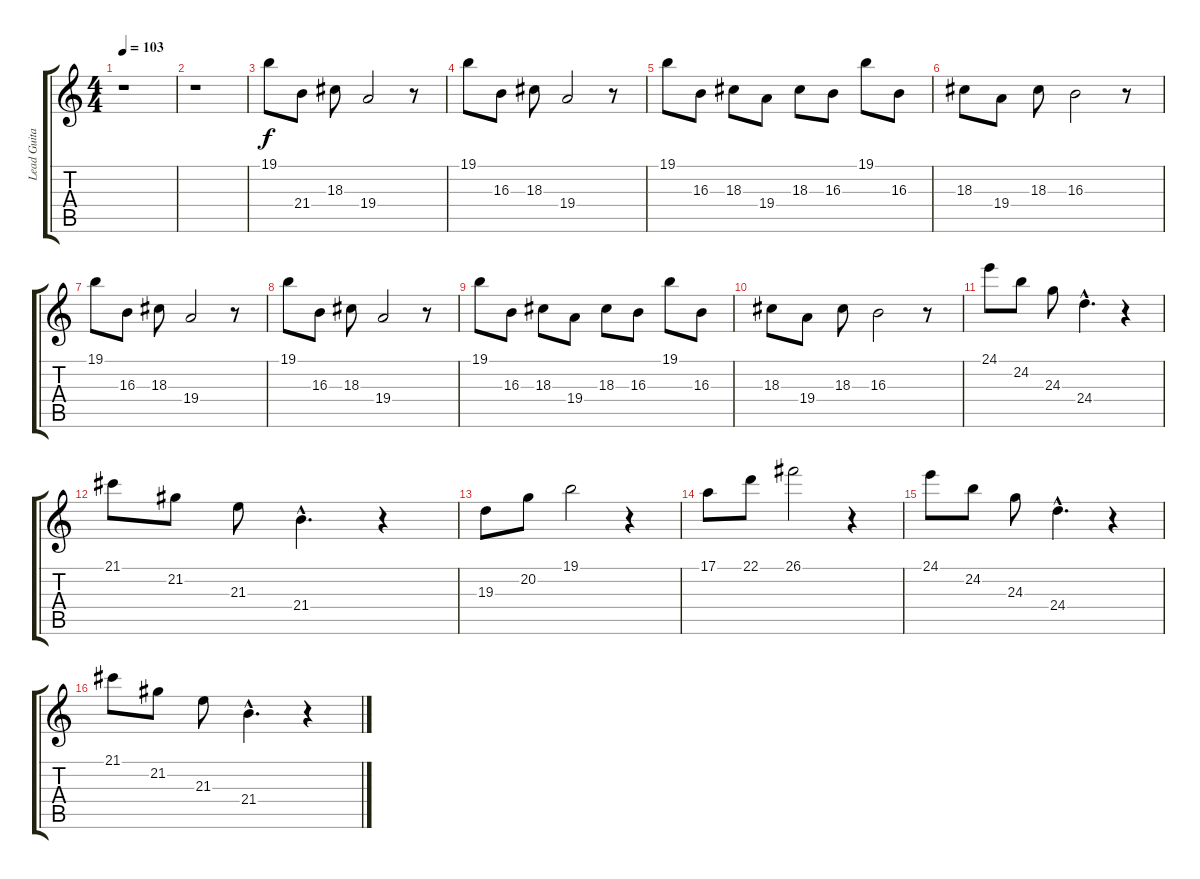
\track ("Lead Guitar" "Lead Guita") {instrument fx4atmosphere}
\staff {score tabs}
\tuning (E4 B3 G3 D3 A2 E2) {hide}
\ts (4 4)
\tempo 103
\clef g2
\ks c
r.1{dy f instrument fx4atmosphere} |
r.1 |
19.1.8 21.4.8 18.3.8 19.4.2 r.8 |
19.1.8 16.3.8 18.3.8 19.4.2 r.8 |
19.1.8 16.3.8 18.3.8 19.4.8 18.3.8 16.3.8 19.1.8 16.3.8 |
18.3.8 19.4.8 18.3.8 16.3.2 r.8 |
19.1.8 16.3.8 18.3.8 19.4.2 r.8 |
19.1.8 16.3.8 18.3.8 19.4.2 r.8 |
19.1.8 16.3.8 18.3.8 19.4.8 18.3.8 16.3.8 19.1.8 16.3.8 |
18.3.8 19.4.8 18.3.8 16.3.2 r.8 |
24.1.8 24.2.8 24.3.8 24.4{hac}.4{d} r.4 |
21.1.8 21.2.8 21.3.8 21.4{hac}.4{d} r.4 |
19.3.8 20.2.8 19.1.2 r.4 |
17.1.8 22.1.8 26.1.2 r.4 |
24.1.8 24.2.8 24.3.8 24.4{hac}.4{d} r.4 |
21.1.8 21.2.8 21.3.8 21.4{hac}.4{d} r.4
